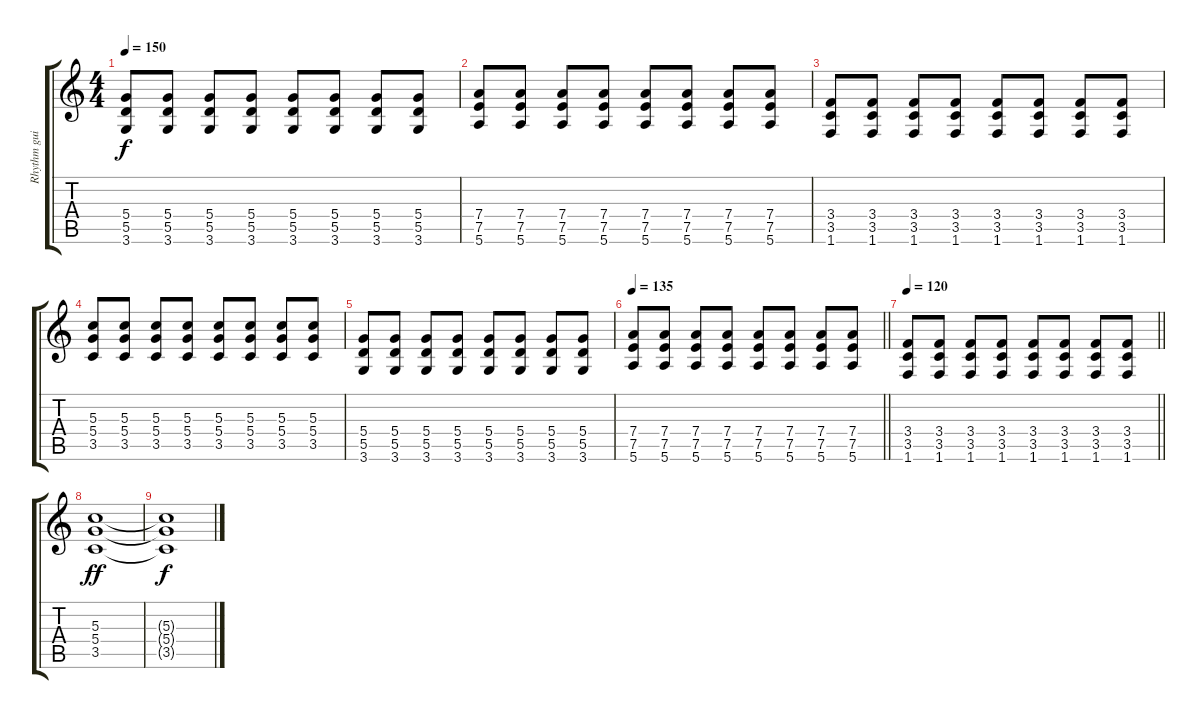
\track ("Rhythm guitar" "Rhythm gui") {instrument electricguitarclean}
\staff {score tabs}
\tuning (E4 B3 G3 D3 A2 E2) {hide}
\ts (4 4)
\tempo 150
\clef g2
\ks c
(5.4 5.5 3.6).8{dy f} (5.4 5.5 3.6).8 (5.4 5.5 3.6).8 (5.4 5.5 3.6).8 (5.4 5.5 3.6).8 (5.4 5.5 3.6).8 (5.4 5.5 3.6).8 (5.4 5.5 3.6).8 |
(7.4 7.5 5.6).8 (7.4 7.5 5.6).8 (7.4 7.5 5.6).8 (7.4 7.5 5.6).8 (7.4 7.5 5.6).8 (7.4 7.5 5.6).8 (7.4 7.5 5.6).8 (7.4 7.5 5.6).8 |
(3.4 3.5 1.6).8 (3.4 3.5 1.6).8 (3.4 3.5 1.6).8 (3.4 3.5 1.6).8 (3.4 3.5 1.6).8 (3.4 3.5 1.6).8 (3.4 3.5 1.6).8 (3.4 3.5 1.6).8 |
(5.3 5.4 3.5).8 (5.3 5.4 3.5).8 (5.3 5.4 3.5).8 (5.3 5.4 3.5).8 (5.3 5.4 3.5).8 (5.3 5.4 3.5).8 (5.3 5.4 3.5).8 (5.3 5.4 3.5).8 |
(5.4 5.5 3.6).8 (5.4 5.5 3.6).8 (5.4 5.5 3.6).8 (5.4 5.5 3.6).8 (5.4 5.5 3.6).8 (5.4 5.5 3.6).8 (5.4 5.5 3.6).8 (5.4 5.5 3.6).8 |
\tempo 135
\barLineRight lightlight
(7.4 7.5 5.6).8 (7.4 7.5 5.6).8 (7.4 7.5 5.6).8 (7.4 7.5 5.6).8 (7.4 7.5 5.6).8 (7.4 7.5 5.6).8 (7.4 7.5 5.6).8 (7.4 7.5 5.6).8 |
\tempo 120
\barLineRight lightlight
(3.4 3.5 1.6).8 (3.4 3.5 1.6).8 (3.4 3.5 1.6).8 (3.4 3.5 1.6).8 (3.4 3.5 1.6).8 (3.4 3.5 1.6).8 (3.4 3.5 1.6).8 (3.4 3.5 1.6).8 |
(5.3 5.4 3.5).1{dy ff} |
(5.3{t} 5.4{t} 3.5{t}).1{dy f}
